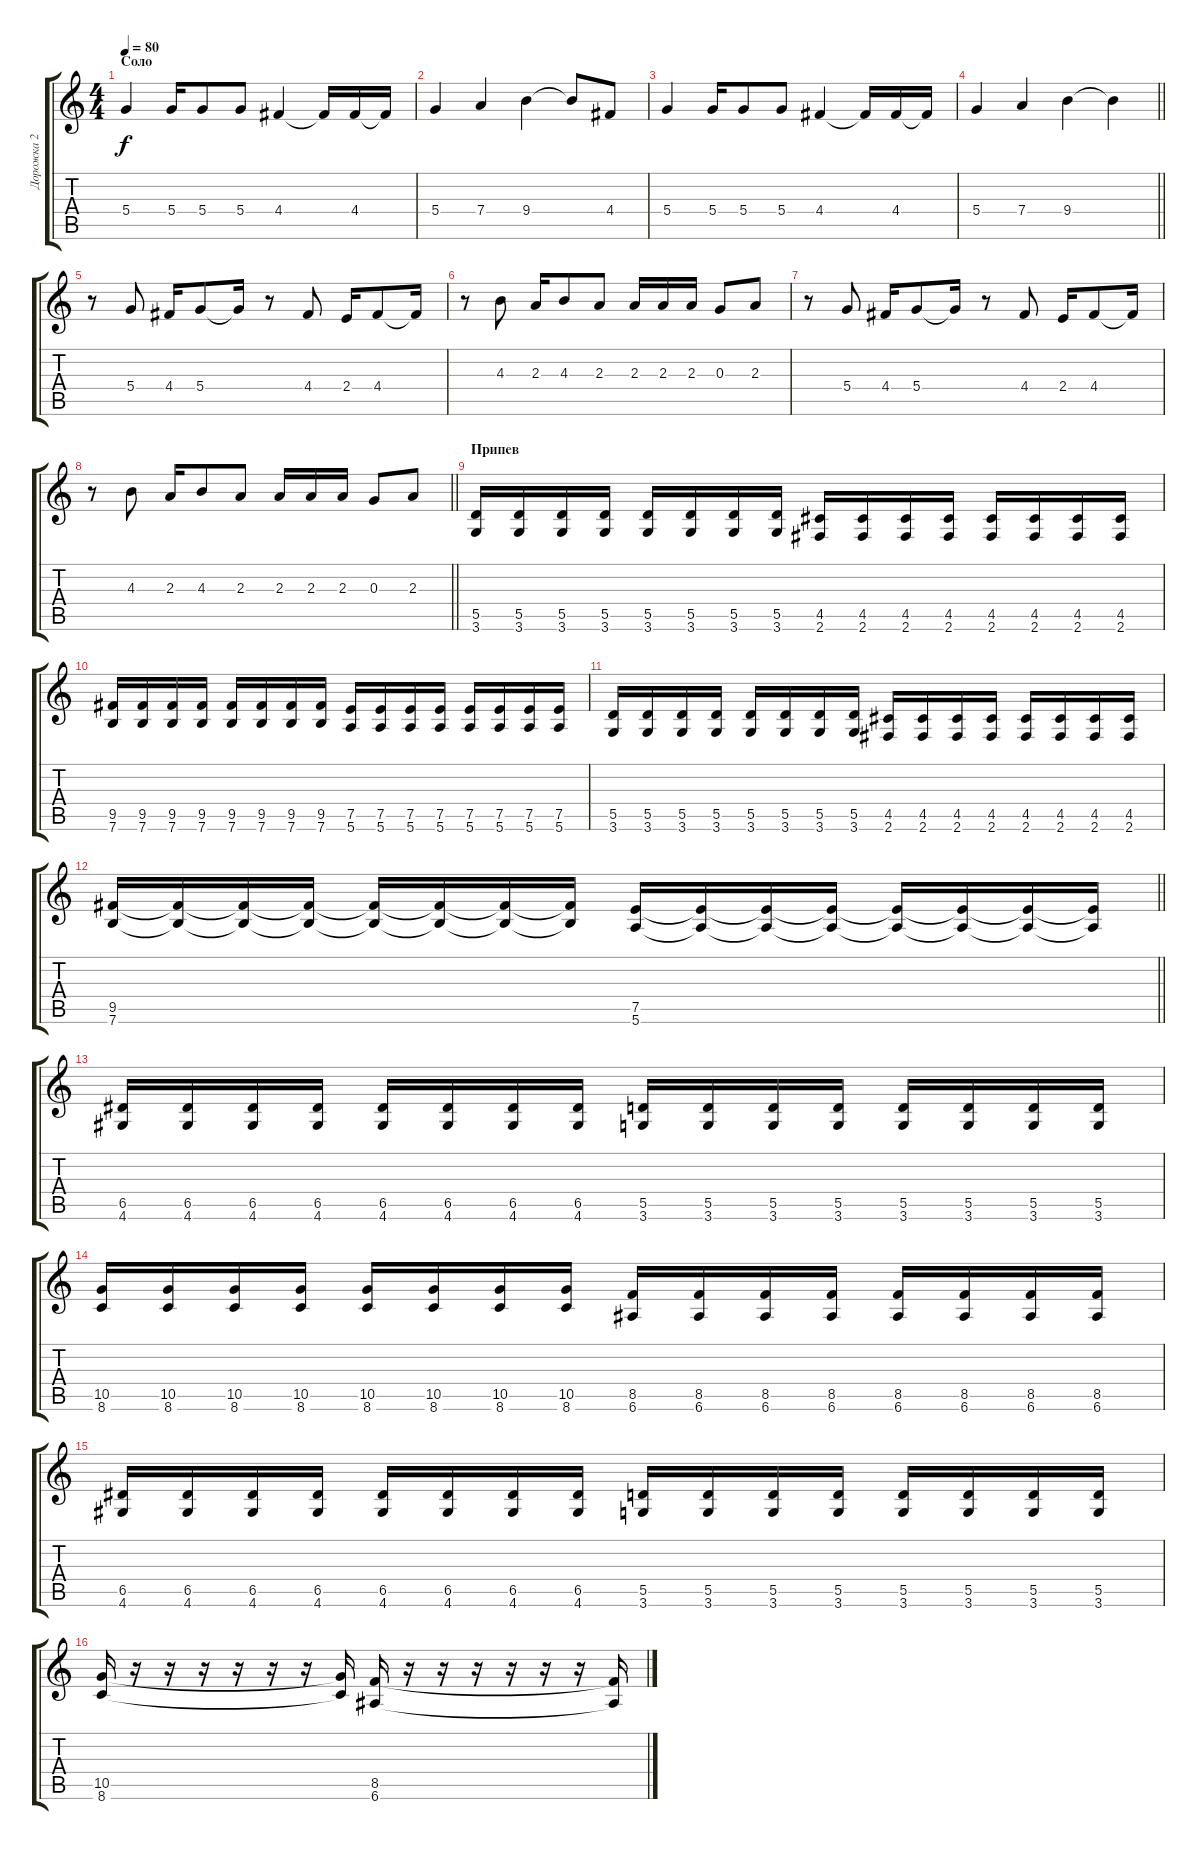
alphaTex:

\track ("Дорожка 2" "Дорожка 2") {instrument overdrivenguitar}
\staff {score tabs}
\tuning (E4 B3 G3 D3 A2 E2) {hide}
\ts (4 4)
\section ("" "Соло")
\tempo 80
\clef g2
\ks c
5.4.4{dy f} 5.4.16 5.4.8 5.4.8 4.4.4 4.4{t}.16 4.4.16 4.4{t}.16 |
5.4.4 7.4.4 9.4.4 9.4{t}.8 4.4.8 |
5.4.4 5.4.16 5.4.8 5.4.8 4.4.4 4.4{t}.16 4.4.16 4.4{t}.16 |
\barLineRight lightlight
5.4.4 7.4.4 9.4.4 9.4{t}.4 |
r.8 5.4.8 4.4.16 5.4.8 5.4{t}.16 r.8 4.4.8 2.4.16 4.4.8 4.4{t}.16 |
r.8 4.3.8 2.3.16 4.3.8 2.3.8 2.3.16 2.3.16 2.3.16 0.3.8 2.3.8 |
r.8 5.4.8 4.4.16 5.4.8 5.4{t}.16 r.8 4.4.8 2.4.16 4.4.8 4.4{t}.16 |
\barLineRight lightlight
r.8 4.3.8 2.3.16 4.3.8 2.3.8 2.3.16 2.3.16 2.3.16 0.3.8 2.3.8 |
\section ("" "Припев")
(5.5 3.6).16 (5.5 3.6).16 (5.5 3.6).16 (5.5 3.6).16 (5.5 3.6).16 (5.5 3.6).16 (5.5 3.6).16 (5.5 3.6).16 (4.5 2.6).16 (4.5 2.6).16 (4.5 2.6).16 (4.5 2.6).16 (4.5 2.6).16 (4.5 2.6).16 (4.5 2.6).16 (4.5 2.6).16 |
(9.5 7.6).16 (9.5 7.6).16 (9.5 7.6).16 (9.5 7.6).16 (9.5 7.6).16 (9.5 7.6).16 (9.5 7.6).16 (9.5 7.6).16 (7.5 5.6).16 (7.5 5.6).16 (7.5 5.6).16 (7.5 5.6).16 (7.5 5.6).16 (7.5 5.6).16 (7.5 5.6).16 (7.5 5.6).16 |
(5.5 3.6).16 (5.5 3.6).16 (5.5 3.6).16 (5.5 3.6).16 (5.5 3.6).16 (5.5 3.6).16 (5.5 3.6).16 (5.5 3.6).16 (4.5 2.6).16 (4.5 2.6).16 (4.5 2.6).16 (4.5 2.6).16 (4.5 2.6).16 (4.5 2.6).16 (4.5 2.6).16 (4.5 2.6).16 |
\barLineRight lightlight
(9.5 7.6).16 (9.5{t} 7.6{t}).16 (9.5{t} 7.6{t}).16 (9.5{t} 7.6{t}).16 (9.5{t} 7.6{t}).16 (9.5{t} 7.6{t}).16 (9.5{t} 7.6{t}).16 (9.5{t} 7.6{t}).16 (7.5 5.6).16 (7.5{t} 5.6{t}).16 (7.5{t} 5.6{t}).16 (7.5{t} 5.6{t}).16 (7.5{t} 5.6{t}).16 (7.5{t} 5.6{t}).16 (7.5{t} 5.6{t}).16 (7.5{t} 5.6{t}).16 |
(6.5 4.6).16 (6.5 4.6).16 (6.5 4.6).16 (6.5 4.6).16 (6.5 4.6).16 (6.5 4.6).16 (6.5 4.6).16 (6.5 4.6).16 (5.5 3.6).16 (5.5 3.6).16 (5.5 3.6).16 (5.5 3.6).16 (5.5 3.6).16 (5.5 3.6).16 (5.5 3.6).16 (5.5 3.6).16 |
(10.5 8.6).16 (10.5 8.6).16 (10.5 8.6).16 (10.5 8.6).16 (10.5 8.6).16 (10.5 8.6).16 (10.5 8.6).16 (10.5 8.6).16 (8.5 6.6).16 (8.5 6.6).16 (8.5 6.6).16 (8.5 6.6).16 (8.5 6.6).16 (8.5 6.6).16 (8.5 6.6).16 (8.5 6.6).16 |
(6.5 4.6).16 (6.5 4.6).16 (6.5 4.6).16 (6.5 4.6).16 (6.5 4.6).16 (6.5 4.6).16 (6.5 4.6).16 (6.5 4.6).16 (5.5 3.6).16 (5.5 3.6).16 (5.5 3.6).16 (5.5 3.6).16 (5.5 3.6).16 (5.5 3.6).16 (5.5 3.6).16 (5.5 3.6).16 |
(10.5 8.6).16 r.16 r.16 r.16 r.16 r.16 r.16 (10.5{t} 8.6{t}).16 (8.5 6.6).16 r.16 r.16 r.16 r.16 r.16 r.16 (8.5{t} 6.6{t}).16
